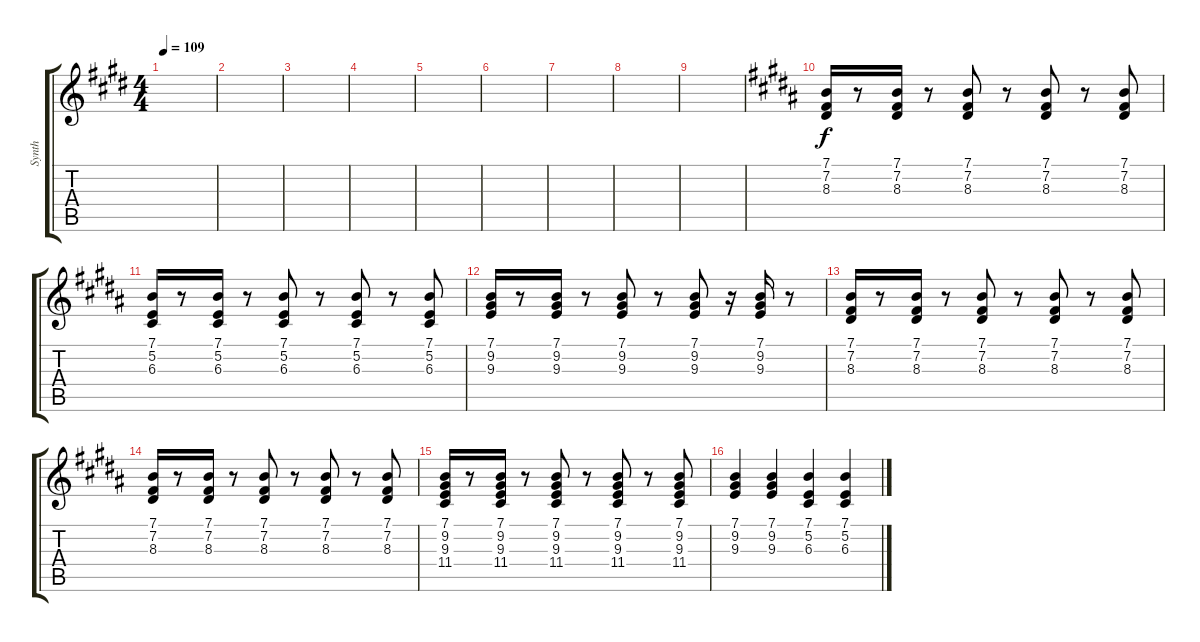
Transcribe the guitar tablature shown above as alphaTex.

\track ("Synth" "Synth") {instrument electricpiano2}
\staff {score tabs}
\tuning (E4 B3 G3 D3 A2 E2) {hide}
\ts (4 4)
\tempo 109
\clef g2
\ks e
|
|
|
|
|
|
|
|
|
\ks b
(7.1 7.2 8.3).16 r.8 (7.1 7.2 8.3).16 r.8 (7.1 7.2 8.3).8 r.8 (7.1 7.2 8.3).8 r.8 (7.1 7.2 8.3).8 |
(7.1 5.2 6.3).16 r.8 (7.1 5.2 6.3).16 r.8 (7.1 5.2 6.3).8 r.8 (7.1 5.2 6.3).8 r.8 (7.1 5.2 6.3).8 |
(7.1 9.2 9.3).16 r.8 (7.1 9.2 9.3).16 r.8 (7.1 9.2 9.3).8 r.8 (7.1 9.2 9.3).8 r.16 (7.1 9.2 9.3).16 r.8 |
(7.1 7.2 8.3).16 r.8 (7.1 7.2 8.3).16 r.8 (7.1 7.2 8.3).8 r.8 (7.1 7.2 8.3).8 r.8 (7.1 7.2 8.3).8 |
(7.1 7.2 8.3).16 r.8 (7.1 7.2 8.3).16 r.8 (7.1 7.2 8.3).8 r.8 (7.1 7.2 8.3).8 r.8 (7.1 7.2 8.3).8 |
(7.1 9.2 9.3 11.4).16 r.8 (7.1 9.2 9.3 11.4).16 r.8 (7.1 9.2 9.3 11.4).8 r.8 (7.1 9.2 9.3 11.4).8 r.8 (7.1 9.2 9.3 11.4).8 |
(7.1 9.2 9.3).4 (7.1 9.2 9.3).4 (7.1 5.2 6.3).4 (7.1 5.2 6.3).4
